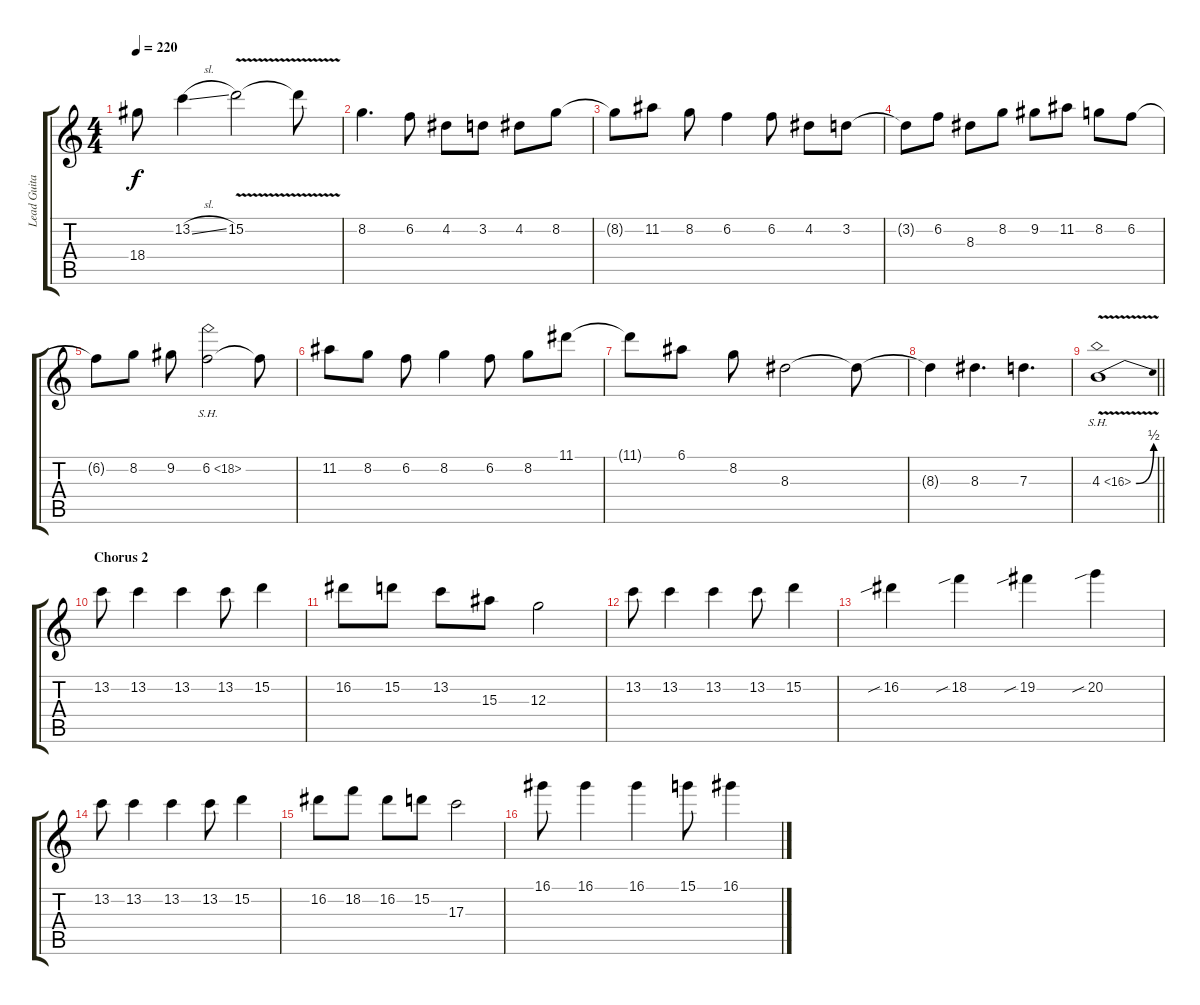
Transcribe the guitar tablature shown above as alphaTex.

\track ("Lead Guitar" "Lead Guita") {instrument distortionguitar}
\staff {score tabs}
\tuning (E4 B3 G3 D3 A2 E2) {hide}
\ts (4 4)
\tempo 220
\clef g2
\ks c
18.4{t}.8{dy f} 13.2{sl}.4 15.2{v}.2 15.2{t}.8 |
8.2.4{d} 6.2.8 4.2.8 3.2.8 4.2.8 8.2.8 |
8.2{t}.8 11.2.8 8.2.8 6.2.4 6.2.8 4.2.8 3.2.8 |
3.2{t}.8 6.2.8 8.3.8 8.2.8 9.2.8 11.2.8 8.2.8 6.2.8 |
6.2{t}.8 8.2.8 9.2.8 6.2{sh 12}.2 6.2{t}.8 |
11.2.8 8.2.8 6.2.8 8.2.4 6.2.8 8.2.8 11.1.8 |
11.1{t}.8 6.1.8 8.2.8 8.3.2 8.3{t}.8 |
8.3{t}.4 8.3.4{d} 7.3.4{d} |
\barLineRight lightlight
4.3{be (bend 0 0 60 2) sh 12 v}.1 |
\section ("" "Chorus 2")
13.2.8 13.2.4 13.2.4 13.2.8 15.2.4 |
16.2.8 15.2.8 13.2.8 15.3.8 12.3.2 |
13.2.8 13.2.4 13.2.4 13.2.8 15.2.4 |
16.2{sib}.4 18.2{sib}.4 19.2{sib}.4 20.2{sib}.4 |
13.2.8 13.2.4 13.2.4 13.2.8 15.2.4 |
16.2.8 18.2.8 16.2.8 15.2.8 17.3.2 |
16.1.8 16.1.4 16.1.4 15.1.8 16.1.4
